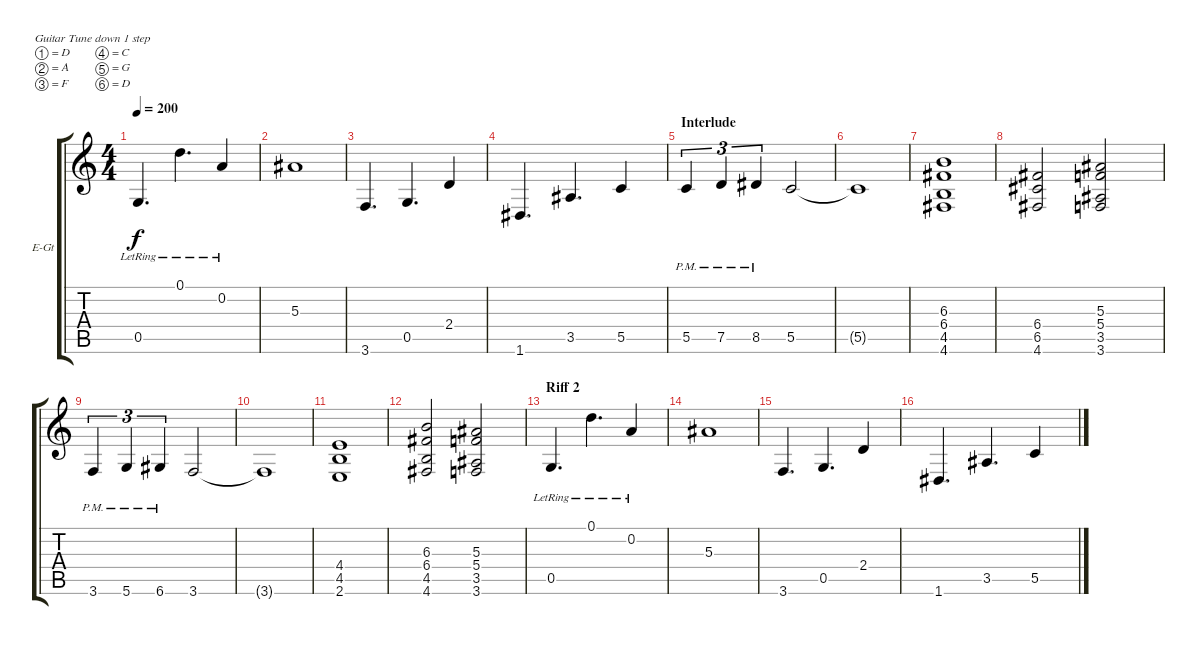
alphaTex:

\bracketExtendMode groupsimilarinstruments
\firstSystemTrackNameOrientation horizontal
\otherSystemsTrackNameOrientation horizontal
\track ("Rythm Guitar" "E-Gt") {multiBarRest instrument overdrivenguitar}
\staff {score tabs}
\tuning (D4 A3 F3 C3 G2 D2)
\ts (4 4)
\tempo 200
\clef g2
\ks c
0.5{lr}.4{d dy f} 0.1{lr}.4{d} 0.2{lr}.4 |
5.3.1 |
3.6.4{d} 0.5.4{d} 2.4.4 |
1.6.4{d} 3.5.4{d} 5.5.4 |
\section ("" "Interlude")
5.5{pm}.4{tu (3 2)} 7.5{pm}.4{tu (3 2)} 8.5{pm}.4{tu (3 2)} 5.5.2 |
5.5{t}.1 |
(6.3 6.4 4.5 4.6).1 |
(6.4 6.5 4.6).2 (5.3 5.4 3.5 3.6).2 |
3.6{pm}.4{tu (3 2)} 5.6{pm}.4{tu (3 2)} 6.6{pm}.4{tu (3 2)} 3.6.2 |
3.6{t}.1 |
(4.4 4.5 2.6).1 |
(6.3 6.4 4.5 4.6).2 (5.3 5.4 3.5 3.6).2 |
\section ("" "Riff 2")
0.5{lr}.4{d} 0.1{lr}.4{d} 0.2{lr}.4 |
5.3.1 |
3.6.4{d} 0.5.4{d} 2.4.4 |
1.6.4{d} 3.5.4{d} 5.5.4
